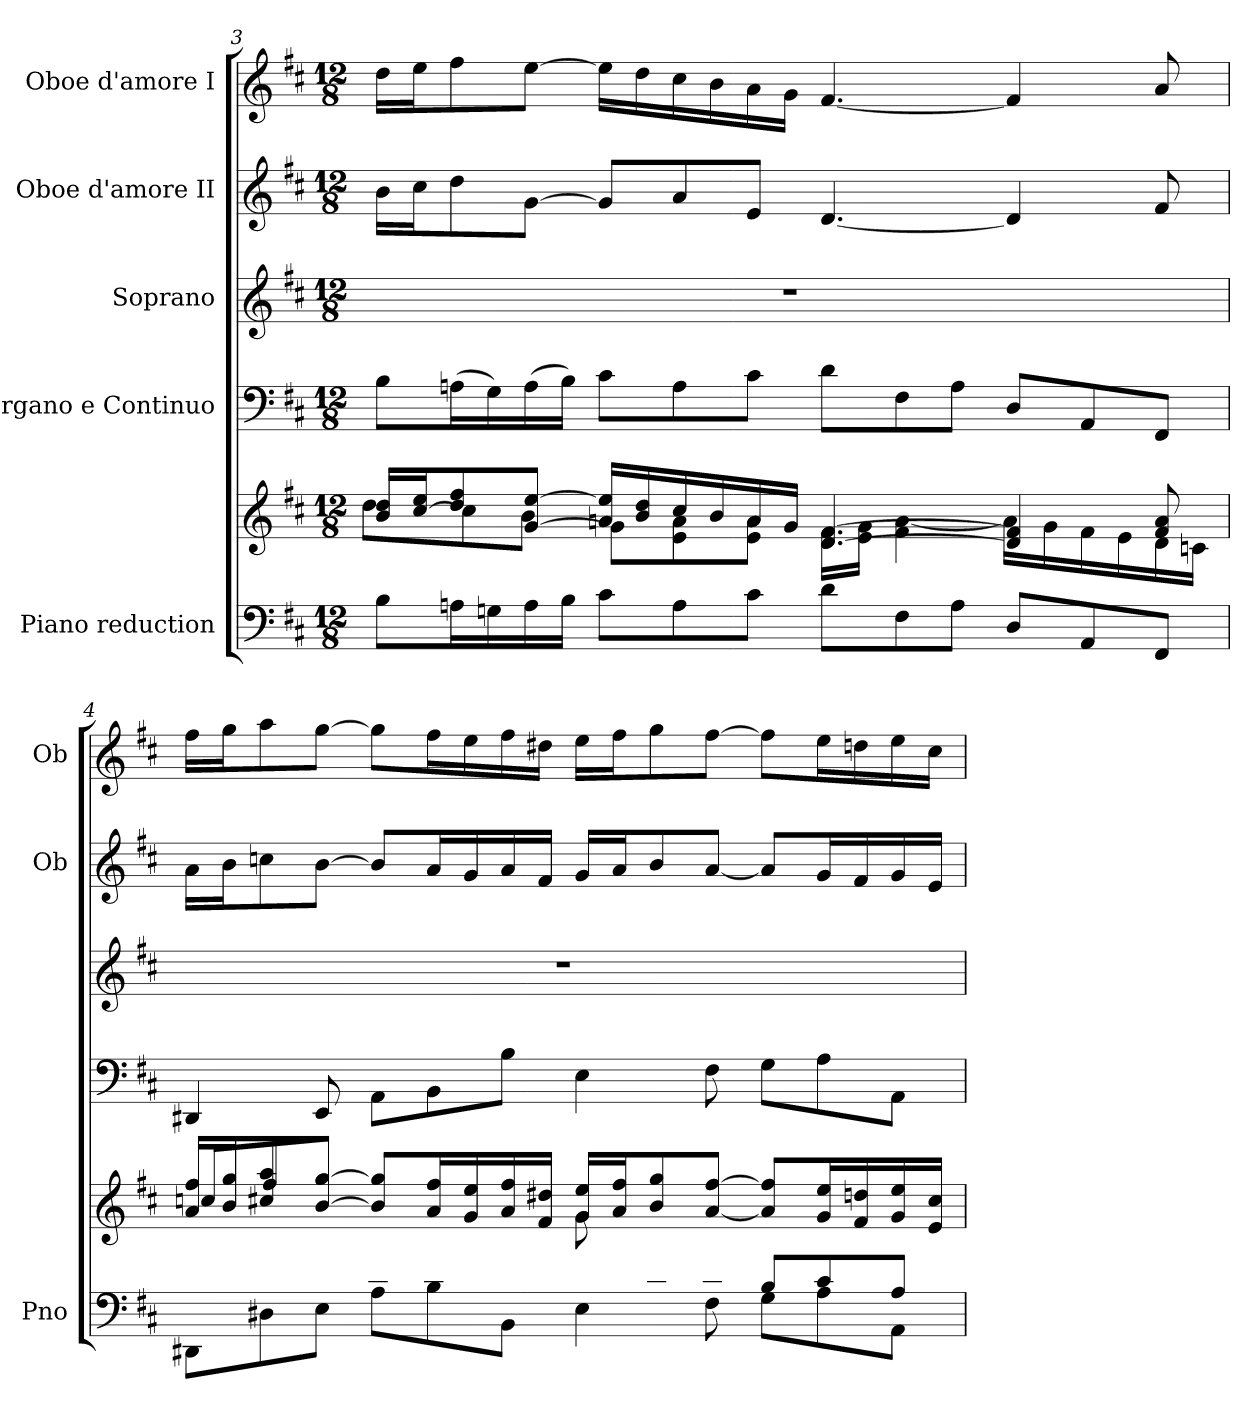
**kern	**kern	**kern	**kern	**kern	**kern
*part5	*part5	*part4	*part3	*part2	*part1
*staff6	*staff5	*staff4	*staff3	*staff2	*staff1
*I"Piano reduction	*	*I"Organo e Continuo	*I"Soprano	*I"Oboe d'amore II	*I"Oboe d'amore I
*I'Pno	*	*	*	*I'Ob	*I'Ob
*clefF4	*clefG2	*clefF4	*clefG2	*clefG2	*clefG2
*k[f#c#]	*k[f#c#]	*k[f#c#]	*k[f#c#]	*k[f#c#]	*k[f#c#]
*M12/8	*M12/8	*M12/8	*M12/8	*M12/8	*M12/8
=3	=3	=3	=3	=3	=3
*	*^	*	*	*	*
8B\L	16b/ 16dd/LL	8dd\L	8B\L	1.r	16b\LL	16dd\LL
.	[<16cc#/ 16ee/J	.	.	.	16cc#\J	16ee\J
16An\L	8dd/ 8ff#/	8cc#\]	(16An\L	.	8dd\	8ff#\
16Gn\	.	.	16G\)	.	.	.
16A\	[<8g/ [8ee/J	8b\J	(16A\	.	[8g\J	[8ee\J
16B\JJ	.	.	16B\JJ)	.	.	.
8c#\L	16an/ 16ee/]LL	8g\L]	8c#\L	.	8g/L]	16ee\LL]
.	16b/ 16dd/	.	.	.	.	16dd\
8A\	16cc#/	8e\ 8a\	8A\	.	8a/	16cc#\
.	16b/	.	.	.	.	16b\
8c#\J	16a/	8e\ 8a\J	8c#\J	.	8e/J	16a\
.	16g/JJ	.	.	.	.	16g\JJ
8d\L	[<4.d/ [<4.f#/	16d\ 16f#\LL	8d\L	.	[4.d/	[4.f#/
.	.	16e\ 16g\JJ	.	.	.	.
8F#\	.	4f#\ [>4a\	8F#\	.	.	.
8A\J	.	.	8A\J	.	.	.
8D/L	4d/] 4f#/]	16a\LL]	8D/L	.	4d/]	4f#/]
.	.	16g\	.	.	.	.
8AA/	.	16f#\	8AA/	.	.	.
.	.	16e\	.	.	.	.
8FF#/J	8f#/ 8a/	16d\	8FF#/J	.	8f#/	8a/
.	.	16cn\JJ	.	.	.	.
!!LO:LB:g=z
=4	=4	=4	=4	=4	=4	=4
*^	*	*	*	*	*	*
4.ryy	8DD#X\L	16a/ 16ff#/LL	8ccn/L	4DD#X/	1.r	16a\LL	16ff#\LL
.	.	16b/ 16gg/J	.	.	.	16b\J	16gg\J
.	8D#X\	8cc#X/ 8aa/	8ff#/	.	.	8ccn\	8aa\
.	8E\J	[>8b/ [8gg/J	8gg/J	8EE/	.	[8b\J	[8gg\J
8c#X/L	8A\L	8b/] 8gg/]L	4.ryy	8AA\L	.	8b/L]	8gg\L]
8d#X/	8B\	16a/ 16ff#/L	.	8BB\	.	16a/L	16ff#\L
.	.	16g/ 16ee/	.	.	.	16g/	16ee\
8B/J	8BB\J	16a/ 16ff#/	.	8B\J	.	16a/	16ff#\
.	.	16f#/ 16dd#X/JJ	.	.	.	16f#/JJ	16dd#X\JJ
8ryy	4E\	16g/ 16ee/LL	8g\L	4E\	.	16g/LL	16ee\LL
.	.	16a/ 16ff#/J	.	.	.	16a/J	16ff#\J
8c#/	.	8b/ 8gg/	2ryy	.	.	8b/	8gg\
8dn/J	8F#\	[>8a/ [8ff#/J	.	8F#\	.	[8a/J	[8ff#\J
8B/L	8G\L	8a/] 8ff#/]L	.	8G\L	.	8a/L]	8ff#\L]
8c#/	8A\	16g/ 16ee/L	.	8A\	.	16g/L	16ee\L
.	.	16f#/ 16ddn/	.	.	.	16f#/	16ddn\
8A/J	8AA\J	16g/ 16ee/	8ryy	8AA\J	.	16g/	16ee\
.	.	16e/ 16cc#/JJ	.	.	.	16e/JJ	16cc#\JJ
*v	*v	*	*	*	*	*	*
*	*v	*v	*	*	*	*
=	=	=	=	=	=
*-	*-	*-	*-	*-	*-
